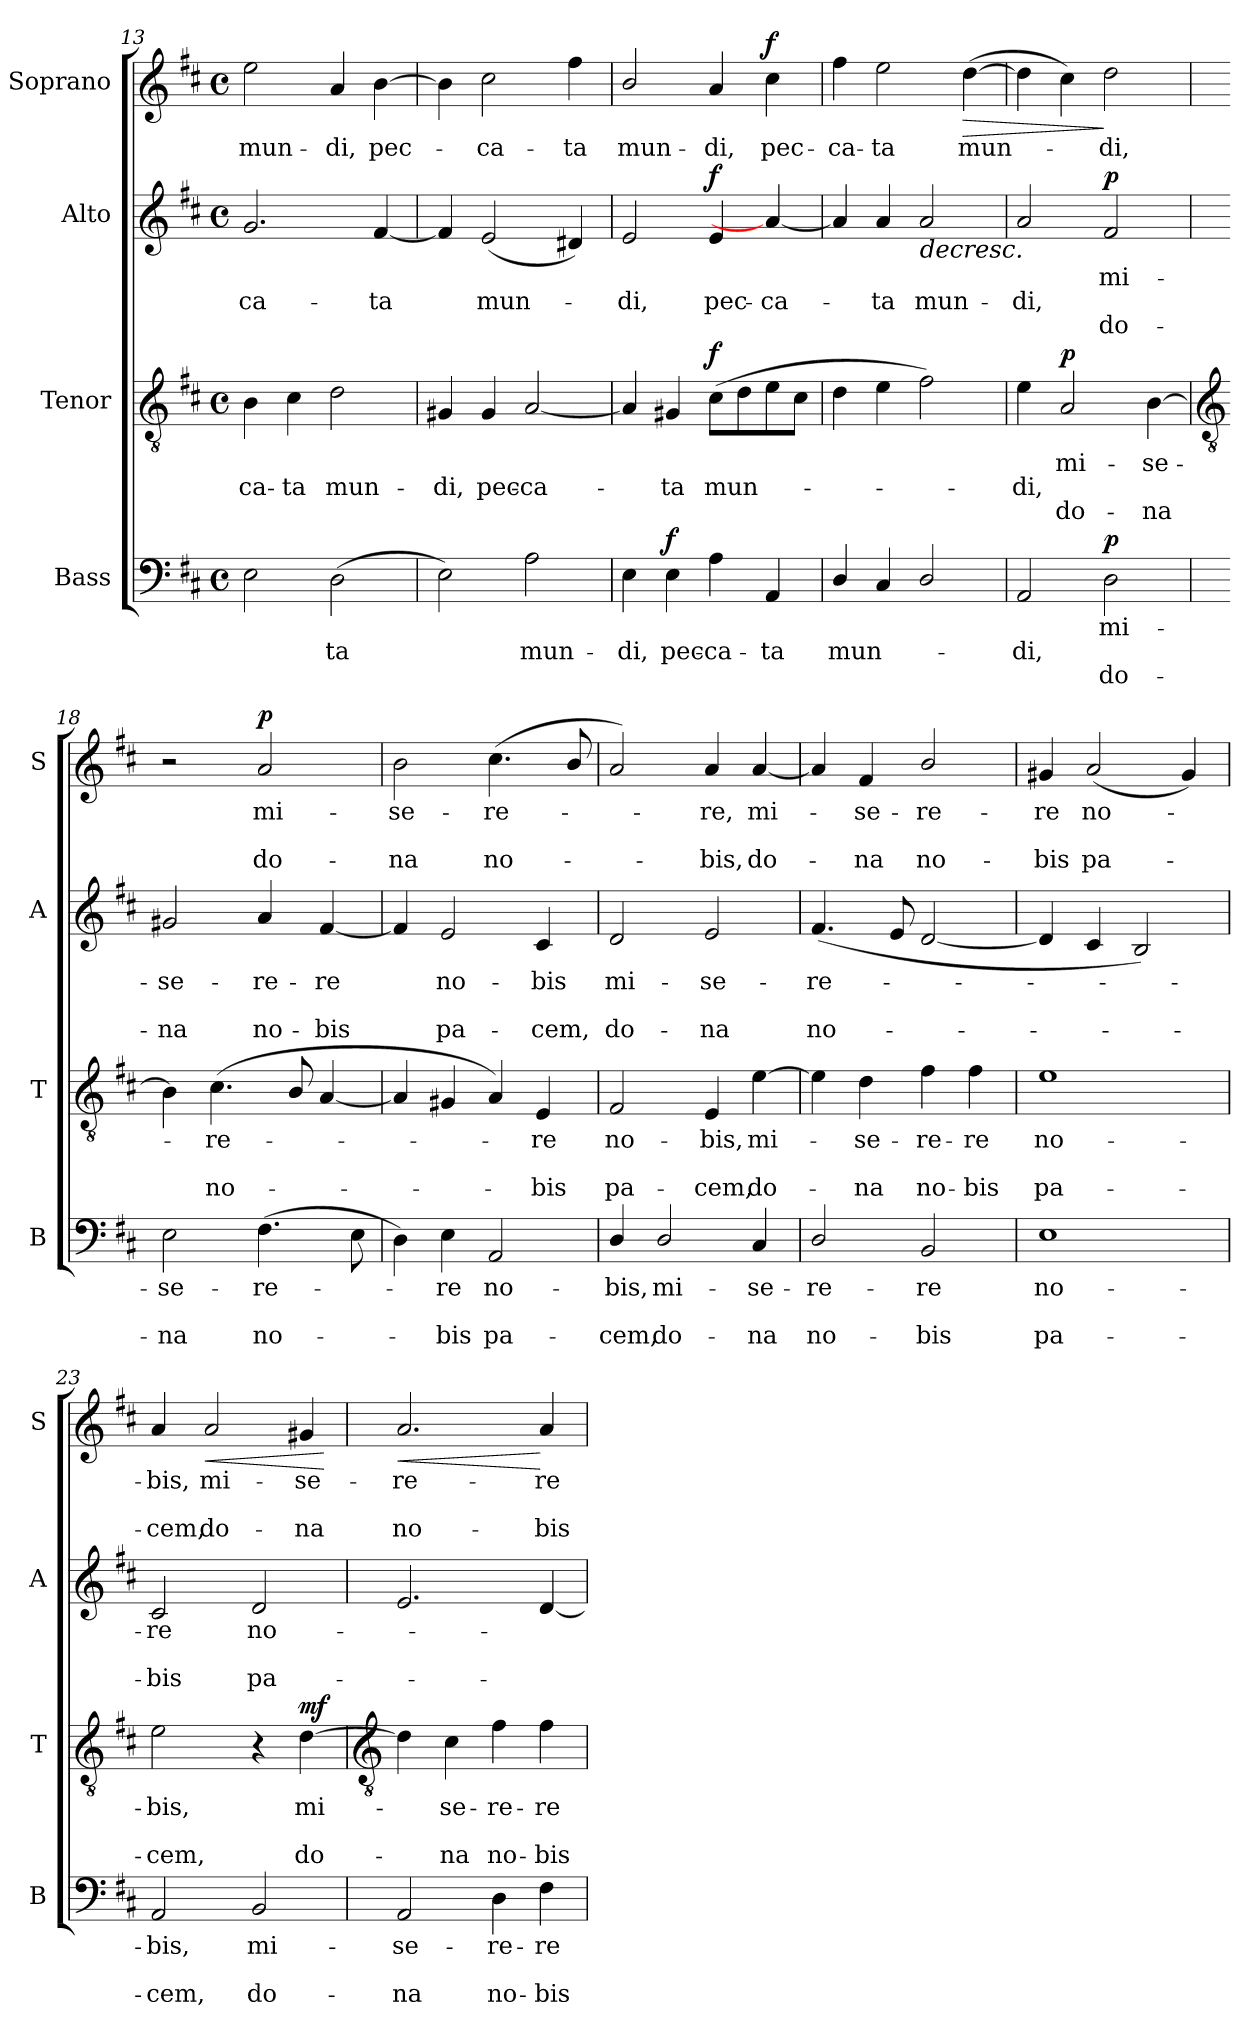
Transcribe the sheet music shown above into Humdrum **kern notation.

**kern	**text	**text	**text	**dynam	**kern	**text	**text	**text	**dynam	**kern	**text	**text	**text	**dynam	**kern	**text	**text	**text	**dynam
*part4	*part4	*part4	*part4	*part4	*part3	*part3	*part3	*part3	*part3	*part2	*part2	*part2	*part2	*part2	*part1	*part1	*part1	*part1	*part1
*staff4	*staff4	*staff4	*staff4	*staff4	*staff3	*staff3	*staff3	*staff3	*staff3	*staff2	*staff2	*staff2	*staff2	*staff2	*staff1	*staff1	*staff1	*staff1	*staff1
*I"Bass	*	*	*	*	*I"Tenor	*	*	*	*	*I"Alto	*	*	*	*	*I"Soprano	*	*	*	*
*I'B	*	*	*	*	*I'T	*	*	*	*	*I'A	*	*	*	*	*I'S	*	*	*	*
!!LO:LB:g=z
*clefF4	*	*	*	*	*clefGv2	*	*	*	*	*clefG2	*	*	*	*	*clefG2	*	*	*	*
*k[f#c#]	*	*	*	*	*k[f#c#]	*	*	*	*	*k[f#c#]	*	*	*	*	*k[f#c#]	*	*	*	*
*D:	*	*	*	*	*D:	*	*	*	*	*D:	*	*	*	*	*D:	*	*	*	*
*M4/4	*	*	*	*	*M4/4	*	*	*	*	*M4/4	*	*	*	*	*M4/4	*	*	*	*
*met(c)	*	*	*	*	*met(c)	*	*	*	*	*met(c)	*	*	*	*	*met(c)	*	*	*	*
=13	=13	=13	=13	=13	=13	=13	=13	=13	=13	=13	=13	=13	=13	=13	=13	=13	=13	=13	=13
!	!	!	!	!	!	!	!LO:LY:b	!	!	!	!	!LO:LY:b	!	!	!	!LO:LY:b	!	!	!
2E	.	.	.	.	4B	.	-ca-	.	.	2.g	.	-ca-	.	.	2ee	mun-	.	.	.
!	!	!	!	!	!	!	!LO:LY:b	!	!	!	!	!	!	!	!	!	!	!	!
.	.	.	.	.	4c#	.	-ta	.	.	.	.	.	.	.	.	.	.	.	.
!	!	!LO:LY:b	!	!	!	!	!LO:LY:b	!	!	!	!	!	!	!	!	!LO:LY:b	!	!	!
(>2D	.	ta	.	.	2d	.	mun-	.	.	.	.	.	.	.	4a	-di,	.	.	.
!	!	!	!	!	!	!	!	!	!	!	!	!LO:LY:b	!	!	!	!LO:LY:b	!	!	!
.	.	.	.	.	.	.	.	.	.	[4f#	.	-ta	.	.	[4b	pec-	.	.	.
=14	=14	=14	=14	=14	=14	=14	=14	=14	=14	=14	=14	=14	=14	=14	=14	=14	=14	=14	=14
!	!	!	!	!	!	!	!LO:LY:b	!	!	!	!	!	!	!	!	!	!	!	!
2E)	.	.	.	.	4G#X	.	-di,	.	.	4f#]	.	.	.	.	4b]	.	.	.	.
!	!	!	!	!	!	!	!LO:LY:b	!	!	!	!	!LO:LY:b	!	!	!	!LO:LY:b	!	!	!
.	.	.	.	.	4G#	.	pec-	.	.	(<2e	.	mun-	.	.	2cc#	ca-	.	.	.
!	!	!LO:LY:b	!	!	!	!	!LO:LY:b	!	!	!	!	!	!	!	!	!	!	!	!
2A	.	mun-	.	.	[2A	.	-ca-	.	.	.	.	.	.	.	.	.	.	.	.
!	!	!	!	!	!	!	!	!	!	!	!	!	!	!	!	!LO:LY:b	!	!	!
.	.	.	.	.	.	.	.	.	.	4d#X)	.	.	.	.	4ff#	-ta	.	.	.
=15	=15	=15	=15	=15	=15	=15	=15	=15	=15	=15	=15	=15	=15	=15	=15	=15	=15	=15	=15
!	!	!LO:LY:b	!	!	!	!	!	!	!	!	!	!LO:LY:b	!	!	!	!LO:LY:b	!	!	!
4E	.	-di,	.	.	4A]	.	.	.	.	2e	.	di,	.	.	2b/	mun-	.	.	.
!	!	!LO:LY:b	!	!LO:DY:b	!	!	!LO:LY:b	!	!	!	!	!	!	!	!	!	!	!	!
4E	.	pec-	.	f	4G#X	.	ta	.	.	.	.	.	.	.	.	.	.	.	.
!	!	!LO:LY:b	!	!	!	!	!LO:LY:b	!	!LO:DY:b	!	!	!LO:LY:b	!	!LO:DY:b	!	!LO:LY:b	!	!	!
4A	.	-ca-	.	.	(>8c#L	.	mun-	.	f	4e	.	pec-	.	f	4a	-di,	.	.	.
.	.	.	.	.	8d	.	.	.	.	.	.	.	.	.	.	.	.	.	.
!	!	!LO:LY:b	!	!	!	!	!	!	!	!	!	!LO:LY:b	!	!	!	!LO:LY:b	!	!	!LO:DY:b
4AA	.	-ta	.	.	8e	.	.	.	.	4a_	.	-ca-	.	.	4cc#	pec-	.	.	f
.	.	.	.	.	8c#J	.	.	.	.	.	.	.	.	.	.	.	.	.	.
=16	=16	=16	=16	=16	=16	=16	=16	=16	=16	=16	=16	=16	=16	=16	=16	=16	=16	=16	=16
!	!	!LO:LY:b	!	!	!	!	!	!	!	!	!	!	!	!	!	!LO:LY:b	!	!	!
4D/	.	mun-	.	.	4d\	.	.	.	.	4a]	.	.	.	.	4ff#	-ca-	.	.	.
!	!	!	!	!	!	!	!	!	!	!	!	!LO:LY:b	!	!	!	!LO:LY:b	!	!	!
4C#	.	.	.	.	4e\	.	.	.	.	4a	.	ta	.	.	2ee	-ta	.	.	.
!	!	!	!	!	!	!	!	!	!	!	!	!LO:LY:b	!	!LO:HP:b	!	!	!	!	!
2D/	.	.	.	.	2f#\)	.	.	.	.	2a	.	mun-	.	>	.	.	.	.	.
!	!	!	!	!	!	!	!	!	!	!	!	!	!	!	!	!LO:LY:b	!	!	!LO:HP:b
.	.	.	.	.	.	.	.	.	.	.	.	.	.	.	(>[4dd	mun-	.	.	>
=17	=17	=17	=17	=17	=17	=17	=17	=17	=17	=17	=17	=17	=17	=17	=17	=17	=17	=17	=17
!	!	!LO:LY:b	!	!	!	!	!LO:LY:b	!	!	!	!	!LO:LY:b	!	!	!	!	!	!	!
2AA	.	di,	.	.	4e\	.	di,	.	.	2a	.	-di,	.	.	4dd]	.	.	.	.
!	!	!	!	!	!	!LO:LY:b	!	!LO:LY:b	!LO:DY:b	!	!	!	!	!	!	!	!	!	!
.	.	.	.	.	2A	mi-	.	-do-	p	.	.	.	.	.	4cc#)	.	.	.	.
!	!LO:LY:b	!	!LO:LY:b	!LO:DY:b	!	!	!	!	!	!	!LO:LY:b	!	!LO:LY:b	!LO:DY:b	!	!LO:LY:b	!	!	!
2D	mi-	.	-do-	p	.	.	.	.	.	2f#	mi-	.	-do-	p	2dd	di,	.	.	]
!	!	!	!	!	!	!LO:LY:b	!	!LO:LY:b	!	!	!	!	!	!	!	!	!	!	!
.	.	.	.	.	[4B\	-se-	.	na	.	.	.	.	.	.	.	.	.	.	.
!!LO:LB:g=z
=18	=18	=18	=18	=18	=18	=18	=18	=18	=18	=18	=18	=18	=18	=18	=18	=18	=18	=18	=18
*	*	*	*	*	*clefGv2	*	*	*	*	*	*	*	*	*	*	*	*	*	*
!	!LO:LY:b	!	!LO:LY:b	!	!	!	!	!	!	!	!LO:LY:b	!	!LO:LY:b	!	!	!	!	!	!
2E	-se-	.	-na	.	4B\]	.	.	.	.	2g#X	-se-	.	-na	.	2r	.	.	.	.
!	!	!	!	!	!	!LO:LY:b	!	!LO:LY:b	!	!	!	!	!	!	!	!	!	!	!
.	.	.	.	.	(<4.c#\	re-	.	no-	.	.	.	.	.	.	.	.	.	.	.
!	!LO:LY:b	!	!LO:LY:b	!	!	!	!	!	!	!	!LO:LY:b	!	!LO:LY:b	!	!	!LO:LY:b	!	!LO:LY:b	!LO:DY:b
(>4.F#	re-	.	no-	.	.	.	.	.	.	4a	re-	.	-no-	.	2a	mi-	.	-do-	p
.	.	.	.	.	8B/	.	.	.	.	.	.	.	.	.	.	.	.	.	.
!	!	!	!	!	!	!	!	!	!	!	!LO:LY:b	!	!LO:LY:b	!	!	!	!	!	!
.	.	.	.	.	[4A	.	.	.	.	[4f#	-re	.	bis	.	.	.	.	.	.
8E	.	.	.	.	.	.	.	.	.	.	.	.	.	.	.	.	.	.	.
=19	=19	=19	=19	=19	=19	=19	=19	=19	=19	=19	=19	=19	=19	=19	=19	=19	=19	=19	=19
!	!	!	!	!	!	!	!	!	!	!	!	!	!	!	!	!LO:LY:b	!	!LO:LY:b	!
4D)	.	.	.	.	4A]	.	.	.	.	4f#]	.	.	.	.	2b	-se-	.	-na	.
!	!LO:LY:b	!	!LO:LY:b	!	!	!	!	!	!	!	!LO:LY:b	!	!LO:LY:b	!	!	!	!	!	!
4E	re	.	bis	.	4G#X	.	.	.	.	2e	no-	.	-pa-	.	.	.	.	.	.
!	!LO:LY:b	!	!LO:LY:b	!	!	!	!	!	!	!	!	!	!	!	!	!LO:LY:b	!	!LO:LY:b	!
2AA	no-	.	-pa-	.	4A)	.	.	.	.	.	.	.	.	.	(<4.cc#	re-	.	no-	.
!	!	!	!	!	!	!LO:LY:b	!	!LO:LY:b	!	!	!LO:LY:b	!	!LO:LY:b	!	!	!	!	!	!
.	.	.	.	.	4E	re	.	bis	.	4c#	-bis	.	cem,	.	.	.	.	.	.
.	.	.	.	.	.	.	.	.	.	.	.	.	.	.	8b/	.	.	.	.
=20	=20	=20	=20	=20	=20	=20	=20	=20	=20	=20	=20	=20	=20	=20	=20	=20	=20	=20	=20
!	!LO:LY:b	!	!LO:LY:b	!	!	!LO:LY:b	!	!LO:LY:b	!	!	!LO:LY:b	!	!LO:LY:b	!	!	!	!	!	!
4D/	-bis,	.	cem,	.	2F#	no-	.	-pa-	.	2d	mi-	.	-do-	.	2a)	.	.	.	.
!	!LO:LY:b	!	!LO:LY:b	!	!	!	!	!	!	!	!	!	!	!	!	!	!	!	!
2D/	mi-	.	-do-	.	.	.	.	.	.	.	.	.	.	.	.	.	.	.	.
!	!	!	!	!	!	!LO:LY:b	!	!LO:LY:b	!	!	!LO:LY:b	!	!LO:LY:b	!	!	!LO:LY:b	!	!LO:LY:b	!
.	.	.	.	.	4E	-bis,	.	cem,	.	2e	-se-	.	-na	.	4a	re,	.	bis,	.
!	!LO:LY:b	!	!LO:LY:b	!	!	!LO:LY:b	!	!LO:LY:b	!	!	!	!	!	!	!	!LO:LY:b	!	!LO:LY:b	!
4C#	-se-	.	-na	.	[4e\	mi-	.	do-	.	.	.	.	.	.	[4a	mi-	.	do-	.
=21	=21	=21	=21	=21	=21	=21	=21	=21	=21	=21	=21	=21	=21	=21	=21	=21	=21	=21	=21
!	!LO:LY:b	!	!LO:LY:b	!	!	!	!	!	!	!	!LO:LY:b	!	!LO:LY:b	!	!	!	!	!	!
2D/	re-	.	-no-	.	4e\]	.	.	.	.	(<4.f#	re-	.	no-	.	4a]	.	.	.	.
!	!	!	!	!	!	!LO:LY:b	!	!LO:LY:b	!	!	!	!	!	!	!	!LO:LY:b	!	!LO:LY:b	!
.	.	.	.	.	4d\	se-	.	-na	.	.	.	.	.	.	4f#	se-	.	-na	.
.	.	.	.	.	.	.	.	.	.	8e	.	.	.	.	.	.	.	.	.
!	!LO:LY:b	!	!LO:LY:b	!	!	!LO:LY:b	!	!LO:LY:b	!	!	!	!	!	!	!	!LO:LY:b	!	!LO:LY:b	!
2BB	-re	.	bis	.	4f#\	re-	.	-no-	.	[2d	.	.	.	.	2b/	re-	.	-no-	.
!	!	!	!	!	!	!LO:LY:b	!	!LO:LY:b	!	!	!	!	!	!	!	!	!	!	!
.	.	.	.	.	4f#\	-re	.	bis	.	.	.	.	.	.	.	.	.	.	.
=22	=22	=22	=22	=22	=22	=22	=22	=22	=22	=22	=22	=22	=22	=22	=22	=22	=22	=22	=22
!	!LO:LY:b	!	!LO:LY:b	!	!	!LO:LY:b	!	!LO:LY:b	!	!	!	!	!	!	!	!LO:LY:b	!	!LO:LY:b	!
1E	no-	.	-pa-	.	1e	no-	.	-pa-	.	4d]	.	.	.	.	4g#X	-re	.	bis	.
!	!	!	!	!	!	!	!	!	!	!	!	!	!	!	!	!LO:LY:b	!	!LO:LY:b	!
.	.	.	.	.	.	.	.	.	.	4c#	.	.	.	.	(<2a	no-	.	pa-	.
.	.	.	.	.	.	.	.	.	.	2B)	.	.	.	.	.	.	.	.	.
.	.	.	.	.	.	.	.	.	.	.	.	.	.	.	4g#)	.	.	.	.
=23	=23	=23	=23	=23	=23	=23	=23	=23	=23	=23	=23	=23	=23	=23	=23	=23	=23	=23	=23
!	!LO:LY:b	!	!LO:LY:b	!	!	!LO:LY:b	!	!LO:LY:b	!	!	!LO:LY:b	!	!LO:LY:b	!	!	!LO:LY:b	!	!LO:LY:b	!
2AA	-bis,	.	cem,	.	2e	-bis,	.	cem,	.	2c#	re	.	bis	.	4a	bis,	.	cem,	.
!	!	!	!	!	!	!	!	!	!	!	!	!	!	!	!	!LO:LY:b	!	!LO:LY:b	!LO:HP:b
.	.	.	.	.	.	.	.	.	.	.	.	.	.	.	2a	mi-	.	-do-	<
!	!LO:LY:b	!	!LO:LY:b	!	!	!	!	!	!	!	!LO:LY:b	!	!LO:LY:b	!	!	!	!	!	!
2BB	mi-	.	-do-	.	4r	.	.	.	.	2d	no-	.	pa-	.	.	.	.	.	.
!	!	!	!	!	!	!LO:LY:b	!	!LO:LY:b	!LO:DY:b	!	!	!	!	!	!	!LO:LY:b	!	!LO:LY:b	!
.	.	.	.	.	[4d	mi-	.	do-	mf	.	.	.	.	.	4g#X	-se-	.	-na	.
.	.	.	.	.	.	.	.	.	.	.	.	.	.	.	.	.	.	.	[
!!LO:LB:g=z
=24	=24	=24	=24	=24	=24	=24	=24	=24	=24	=24	=24	=24	=24	=24	=24	=24	=24	=24	=24
*	*	*	*	*	*clefGv2	*	*	*	*	*	*	*	*	*	*	*	*	*	*
!	!LO:LY:b	!	!LO:LY:b	!	!	!	!	!	!	!	!	!	!	!	!	!LO:LY:b	!	!LO:LY:b	!LO:HP:b
2AA	-se-	.	-na	.	4d]	.	.	.	.	2.e	.	.	.	.	2.a	re-	.	-no-	<
!	!	!	!	!	!	!LO:LY:b	!	!LO:LY:b	!	!	!	!	!	!	!	!	!	!	!
.	.	.	.	.	4c#	se-	.	-na	.	.	.	.	.	.	.	.	.	.	.
!	!LO:LY:b	!	!LO:LY:b	!	!	!LO:LY:b	!	!LO:LY:b	!	!	!	!	!	!	!	!	!	!	!
4D	re-	.	-no-	.	4f#	re-	.	-no-	.	.	.	.	.	.	.	.	.	.	.
!	!LO:LY:b	!	!LO:LY:b	!	!	!LO:LY:b	!	!LO:LY:b	!	!	!	!	!	!	!	!LO:LY:b	!	!LO:LY:b	!
4F#	-re	.	bis	.	4f#	-re	.	bis	.	[4d	.	.	.	]	4a	-re	.	bis	[
=	=	=	=	=	=	=	=	=	=	=	=	=	=	=	=	=	=	=	=
*-	*-	*-	*-	*-	*-	*-	*-	*-	*-	*-	*-	*-	*-	*-	*-	*-	*-	*-	*-
